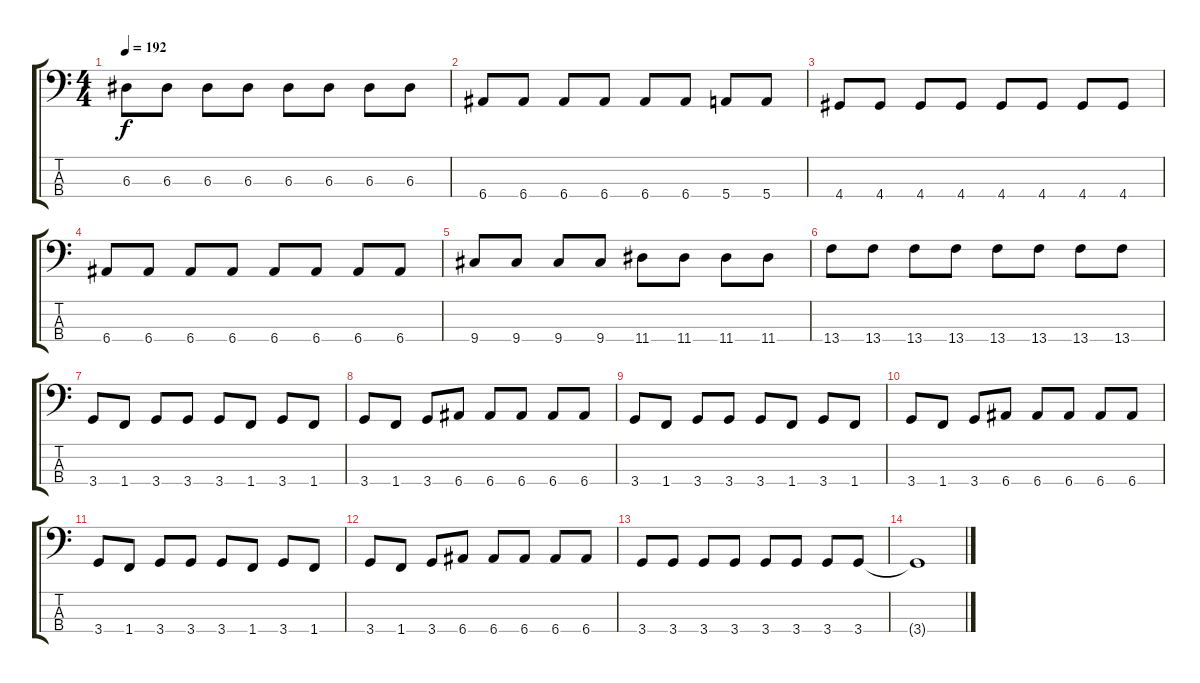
\track "" {instrument electricbassfinger}
\staff {score tabs}
\tuning (G2 D2 A1 E1) {hide}
\ts (4 4)
\tempo 192
\clef f4
\ks c
6.3.8{dy f} 6.3.8 6.3.8 6.3.8 6.3.8 6.3.8 6.3.8 6.3.8 |
6.4.8 6.4.8 6.4.8 6.4.8 6.4.8 6.4.8 5.4.8 5.4.8 |
4.4.8 4.4.8 4.4.8 4.4.8 4.4.8 4.4.8 4.4.8 4.4.8 |
6.4.8 6.4.8 6.4.8 6.4.8 6.4.8 6.4.8 6.4.8 6.4.8 |
9.4.8 9.4.8 9.4.8 9.4.8 11.4.8 11.4.8 11.4.8 11.4.8 |
13.4.8 13.4.8 13.4.8 13.4.8 13.4.8 13.4.8 13.4.8 13.4.8 |
3.4.8 1.4.8 3.4.8 3.4.8 3.4.8 1.4.8 3.4.8 1.4.8 |
3.4.8 1.4.8 3.4.8 6.4.8 6.4.8 6.4.8 6.4.8 6.4.8 |
3.4.8 1.4.8 3.4.8 3.4.8 3.4.8 1.4.8 3.4.8 1.4.8 |
3.4.8 1.4.8 3.4.8 6.4.8 6.4.8 6.4.8 6.4.8 6.4.8 |
3.4.8 1.4.8 3.4.8 3.4.8 3.4.8 1.4.8 3.4.8 1.4.8 |
3.4.8 1.4.8 3.4.8 6.4.8 6.4.8 6.4.8 6.4.8 6.4.8 |
3.4.8 3.4.8 3.4.8 3.4.8 3.4.8 3.4.8 3.4.8 3.4.8 |
3.4{t}.1{txt ""}
